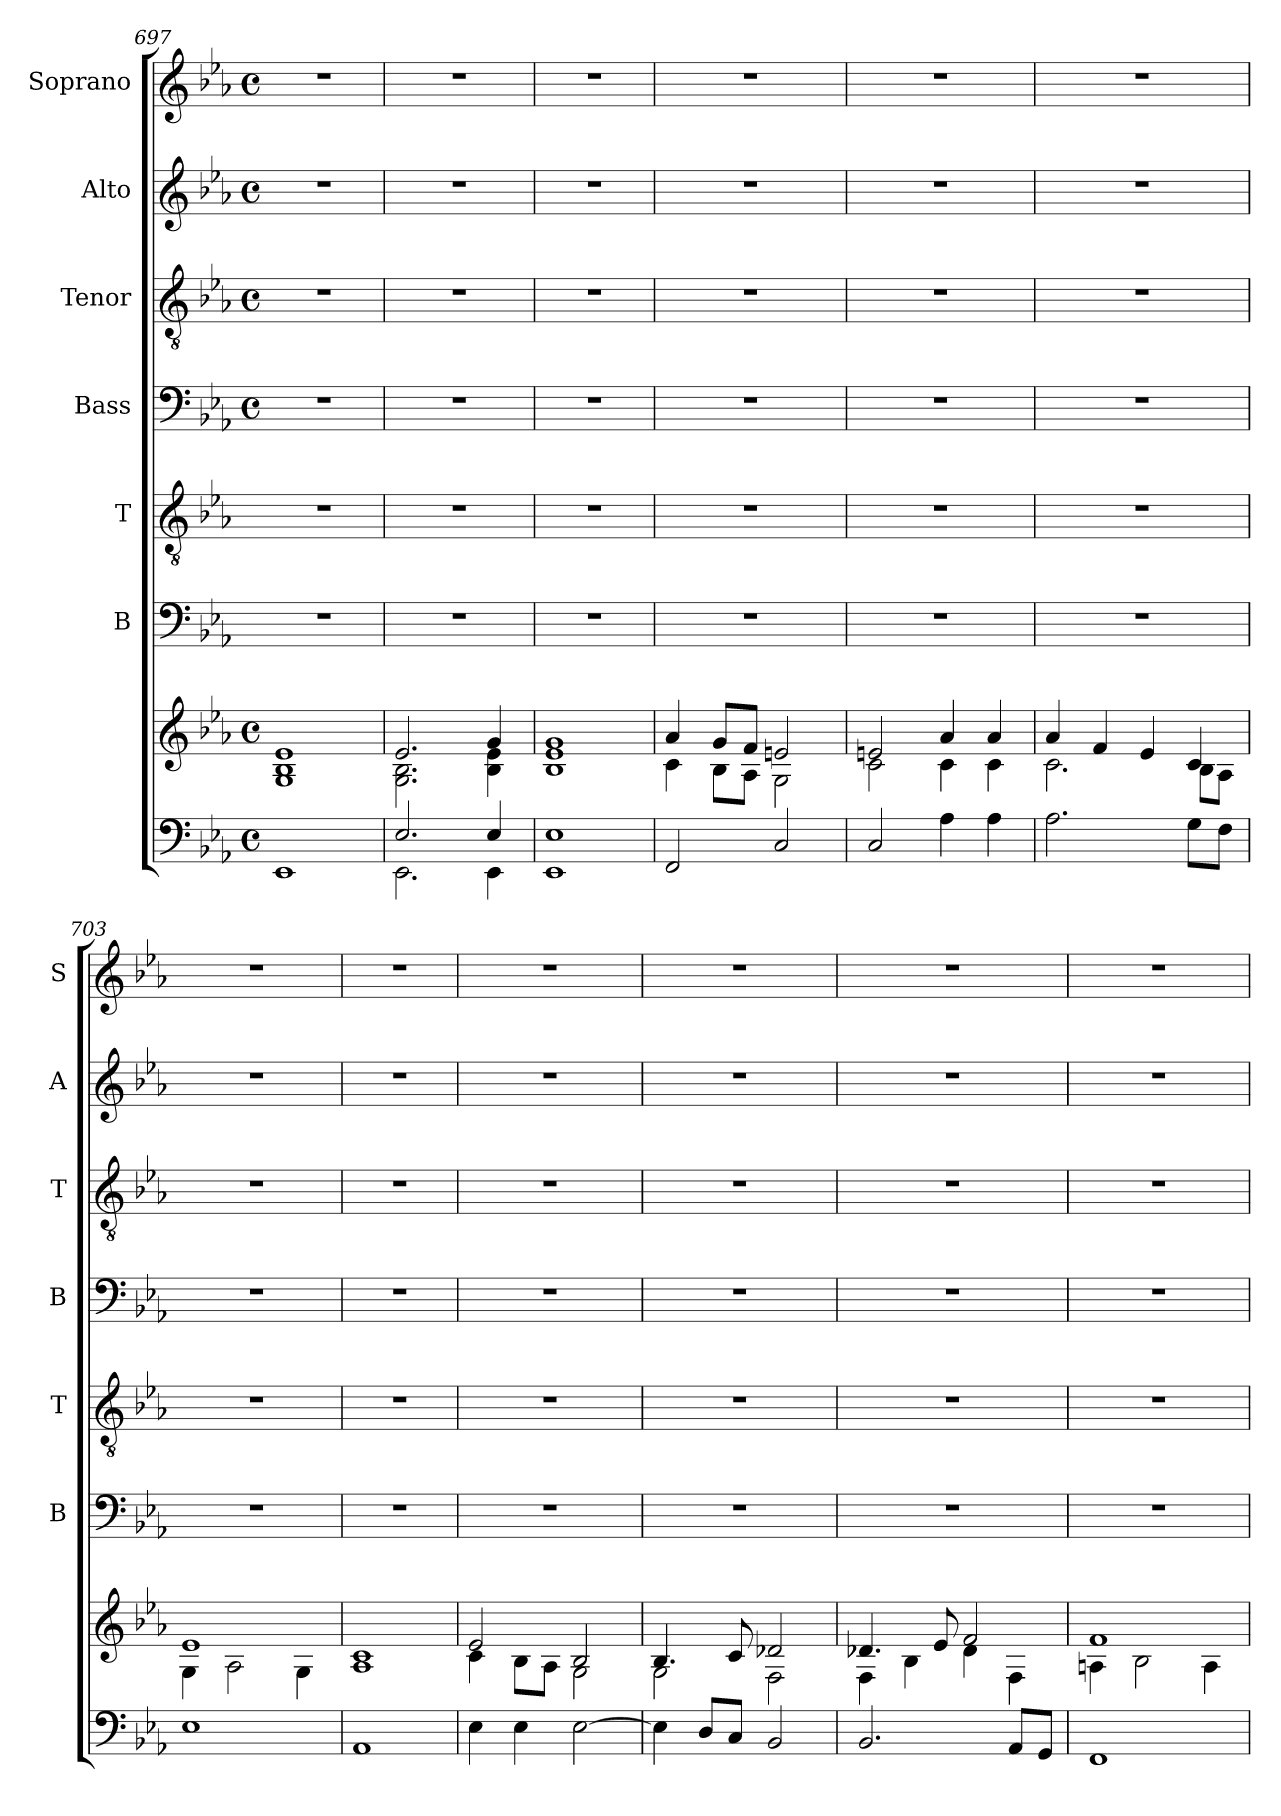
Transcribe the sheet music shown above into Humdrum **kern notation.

**kern	**kern	**kern	**kern	**kern	**kern	**kern	**kern
*part8	*part7	*part6	*part5	*part4	*part3	*part2	*part1
*staff8	*staff7	*staff6	*staff5	*staff4	*staff3	*staff2	*staff1
*	*	*I"B	*I"T	*I"Bass	*I"Tenor	*I"Alto	*I"Soprano
*	*	*I'B	*I'T	*I'B	*I'T	*I'A	*I'S
*clefF4	*clefG2	*clefF4	*clefGv2	*clefF4	*clefGv2	*clefG2	*clefG2
*k[b-e-a-]	*k[b-e-a-]	*k[b-e-a-]	*k[b-e-a-]	*k[b-e-a-]	*k[b-e-a-]	*k[b-e-a-]	*k[b-e-a-]
*E-:	*E-:	*E-:	*E-:	*E-:	*E-:	*E-:	*E-:
*M4/4	*M4/4	*	*	*M4/4	*M4/4	*M4/4	*M4/4
*met(c)	*met(c)	*	*	*met(c)	*met(c)	*met(c)	*met(c)
=697	=697	=697	=697	=697	=697	=697	=697
1EE-	1G 1B- 1e-	1r	1r	1r	1r	1r	1r
=698	=698	=698	=698	=698	=698	=698	=698
*^	*^	*	*	*	*	*	*
2.E-/	2.EE-\	2.e-/	2.G\ 2.B-\	1r	1r	1r	1r	1r	1r
4E-/	4EE-\	4g/	4B-\ 4e-\	.	.	.	.	.	.
*v	*v	*	*	*	*	*	*	*	*
*	*v	*v	*	*	*	*	*	*
=699	=699	=699	=699	=699	=699	=699	=699
1EE- 1E-	1B- 1e- 1g	1r	1r	1r	1r	1r	1r
=700	=700	=700	=700	=700	=700	=700	=700
*	*^	*	*	*	*	*	*
2FF/	4a-/	4c\	1r	1r	1r	1r	1r	1r
.	8g/L	8B-\L	.	.	.	.	.	.
.	8f/J	8A-\J	.	.	.	.	.	.
2C/	2en/	2G\	.	.	.	.	.	.
=701	=701	=701	=701	=701	=701	=701	=701	=701
2C/	2en/	2c\	1r	1r	1r	1r	1r	1r
4A-\	4a-/	4c\	.	.	.	.	.	.
4A-\	4a-/	4c\	.	.	.	.	.	.
!!LO:PB:g=z
=702	=702	=702	=702	=702	=702	=702	=702	=702
2.A-\	4a-/	2.c\	1r	1r	1r	1r	1r	1r
.	4f/	.	.	.	.	.	.	.
.	4e-/	.	.	.	.	.	.	.
8G\L	4c/	8B-\L	.	.	.	.	.	.
8F\J	.	8A-\J	.	.	.	.	.	.
=703	=703	=703	=703	=703	=703	=703	=703	=703
1E-	1e-	4G\	1r	1r	1r	1r	1r	1r
.	.	2A-\	.	.	.	.	.	.
.	.	4G\	.	.	.	.	.	.
*	*v	*v	*	*	*	*	*	*
=704	=704	=704	=704	=704	=704	=704	=704
1AA-	1A- 1c	1r	1r	1r	1r	1r	1r
=705	=705	=705	=705	=705	=705	=705	=705
*	*^	*	*	*	*	*	*
4E-\	2e-/	4c\	1r	1r	1r	1r	1r	1r
4E-\	.	8B-\L	.	.	.	.	.	.
.	.	8A-\J	.	.	.	.	.	.
[>2E-\	2B-/	2G\	.	.	.	.	.	.
=706	=706	=706	=706	=706	=706	=706	=706	=706
4E-\]	4.B-/	2G\	1r	1r	1r	1r	1r	1r
8D/L	.	.	.	.	.	.	.	.
8C/J	8c/	.	.	.	.	.	.	.
2BB-/	2d-X/	2F\	.	.	.	.	.	.
=707	=707	=707	=707	=707	=707	=707	=707	=707
2.BB-/	4.d-X/	4F\	1r	1r	1r	1r	1r	1r
.	.	4B-\	.	.	.	.	.	.
.	8e-/	.	.	.	.	.	.	.
.	2f/	4d-\	.	.	.	.	.	.
8AA-/L	.	4F\	.	.	.	.	.	.
8GG/J	.	.	.	.	.	.	.	.
!!LO:LB:g=z
=708	=708	=708	=708	=708	=708	=708	=708	=708
1FF	1f	4An\	1r	1r	1r	1r	1r	1r
.	.	2B-\	.	.	.	.	.	.
.	.	4A\	.	.	.	.	.	.
*	*v	*v	*	*	*	*	*	*
=	=	=	=	=	=	=	=
*-	*-	*-	*-	*-	*-	*-	*-
